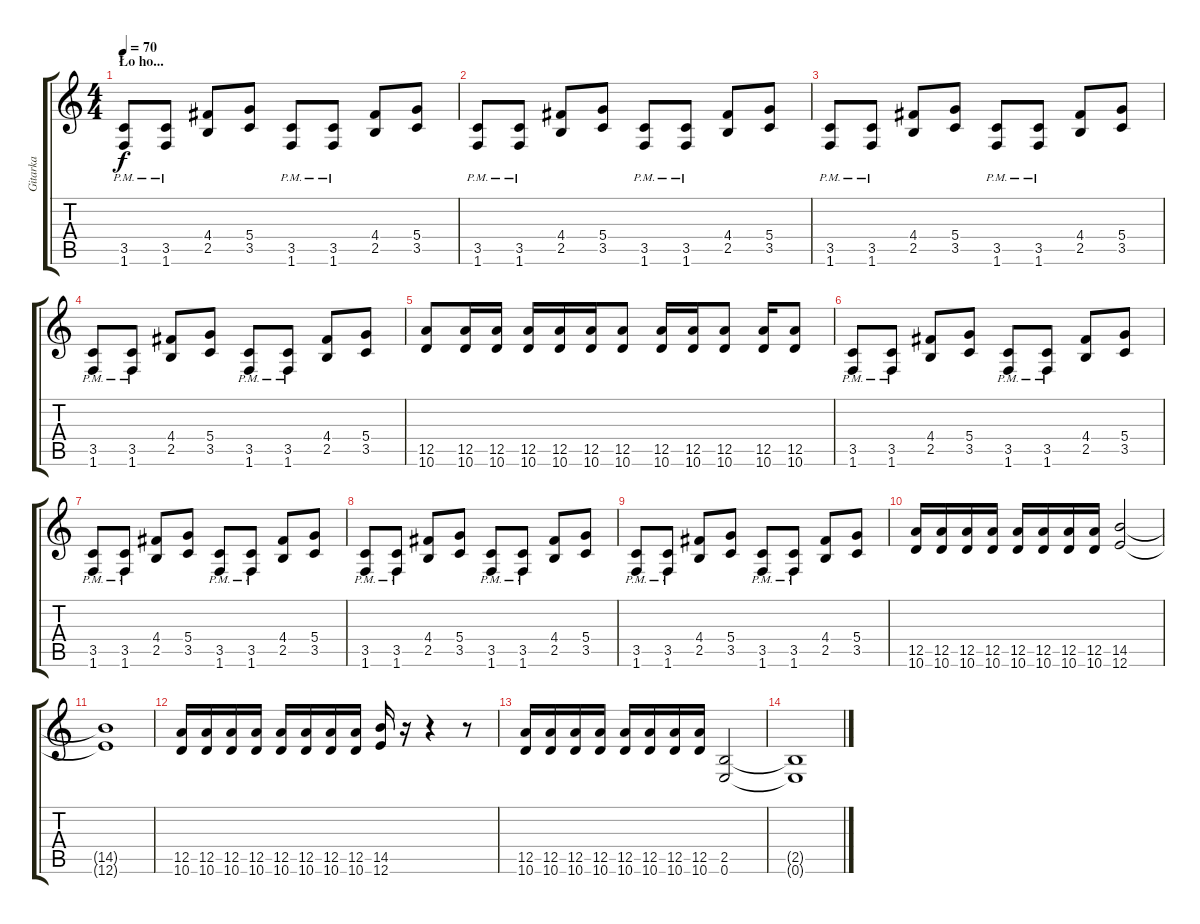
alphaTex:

\track ("Gitarka" "Gitarka") {instrument overdrivenguitar}
\staff {score tabs}
\tuning (E4 B3 G3 D3 A2 E2) {hide}
\ts (4 4)
\section ("" "Ło ho...")
\tempo 70
\clef g2
\ks c
(3.5{pm} 1.6{pm}).8{dy f} (3.5{pm} 1.6{pm}).8 (4.4 2.5).8 (5.4 3.5).8 (3.5{pm} 1.6{pm}).8 (3.5{pm} 1.6{pm}).8 (4.4 2.5).8 (5.4 3.5).8 |
(3.5{pm} 1.6{pm}).8 (3.5{pm} 1.6{pm}).8 (4.4 2.5).8 (5.4 3.5).8 (3.5{pm} 1.6{pm}).8 (3.5{pm} 1.6{pm}).8 (4.4 2.5).8 (5.4 3.5).8 |
(3.5{pm} 1.6{pm}).8 (3.5{pm} 1.6{pm}).8 (4.4 2.5).8 (5.4 3.5).8 (3.5{pm} 1.6{pm}).8 (3.5{pm} 1.6{pm}).8 (4.4 2.5).8 (5.4 3.5).8 |
(3.5{pm} 1.6{pm}).8 (3.5{pm} 1.6{pm}).8 (4.4 2.5).8 (5.4 3.5).8 (3.5{pm} 1.6{pm}).8 (3.5{pm} 1.6{pm}).8 (4.4 2.5).8 (5.4 3.5).8 |
(12.5 10.6).8 (12.5 10.6).16 (12.5 10.6).16 (12.5 10.6).16 (12.5 10.6).16 (12.5 10.6).16 (12.5 10.6).8 (12.5 10.6).16 (12.5 10.6).16 (12.5 10.6).8 (12.5 10.6).16 (12.5 10.6).8 |
(3.5{pm} 1.6{pm}).8 (3.5{pm} 1.6{pm}).8 (4.4 2.5).8 (5.4 3.5).8 (3.5{pm} 1.6{pm}).8 (3.5{pm} 1.6{pm}).8 (4.4 2.5).8 (5.4 3.5).8 |
(3.5{pm} 1.6{pm}).8 (3.5{pm} 1.6{pm}).8 (4.4 2.5).8 (5.4 3.5).8 (3.5{pm} 1.6{pm}).8 (3.5{pm} 1.6{pm}).8 (4.4 2.5).8 (5.4 3.5).8 |
(3.5{pm} 1.6{pm}).8 (3.5{pm} 1.6{pm}).8 (4.4 2.5).8 (5.4 3.5).8 (3.5{pm} 1.6{pm}).8 (3.5{pm} 1.6{pm}).8 (4.4 2.5).8 (5.4 3.5).8 |
(3.5{pm} 1.6{pm}).8 (3.5{pm} 1.6{pm}).8 (4.4 2.5).8 (5.4 3.5).8 (3.5{pm} 1.6{pm}).8 (3.5{pm} 1.6{pm}).8 (4.4 2.5).8 (5.4 3.5).8 |
(12.5 10.6).16 (12.5 10.6).16 (12.5 10.6).16 (12.5 10.6).16 (12.5 10.6).16 (12.5 10.6).16 (12.5 10.6).16 (12.5 10.6).16 (14.5 12.6).2 |
(14.5{t} 12.6{t}).1 |
(12.5 10.6).16 (12.5 10.6).16 (12.5 10.6).16 (12.5 10.6).16 (12.5 10.6).16 (12.5 10.6).16 (12.5 10.6).16 (12.5 10.6).16 (14.5 12.6).16 r.16 r.4 r.8 |
(12.5 10.6).16 (12.5 10.6).16 (12.5 10.6).16 (12.5 10.6).16 (12.5 10.6).16 (12.5 10.6).16 (12.5 10.6).16 (12.5 10.6).16 (2.5 0.6).2 |
(2.5{t} 0.6{t}).1
